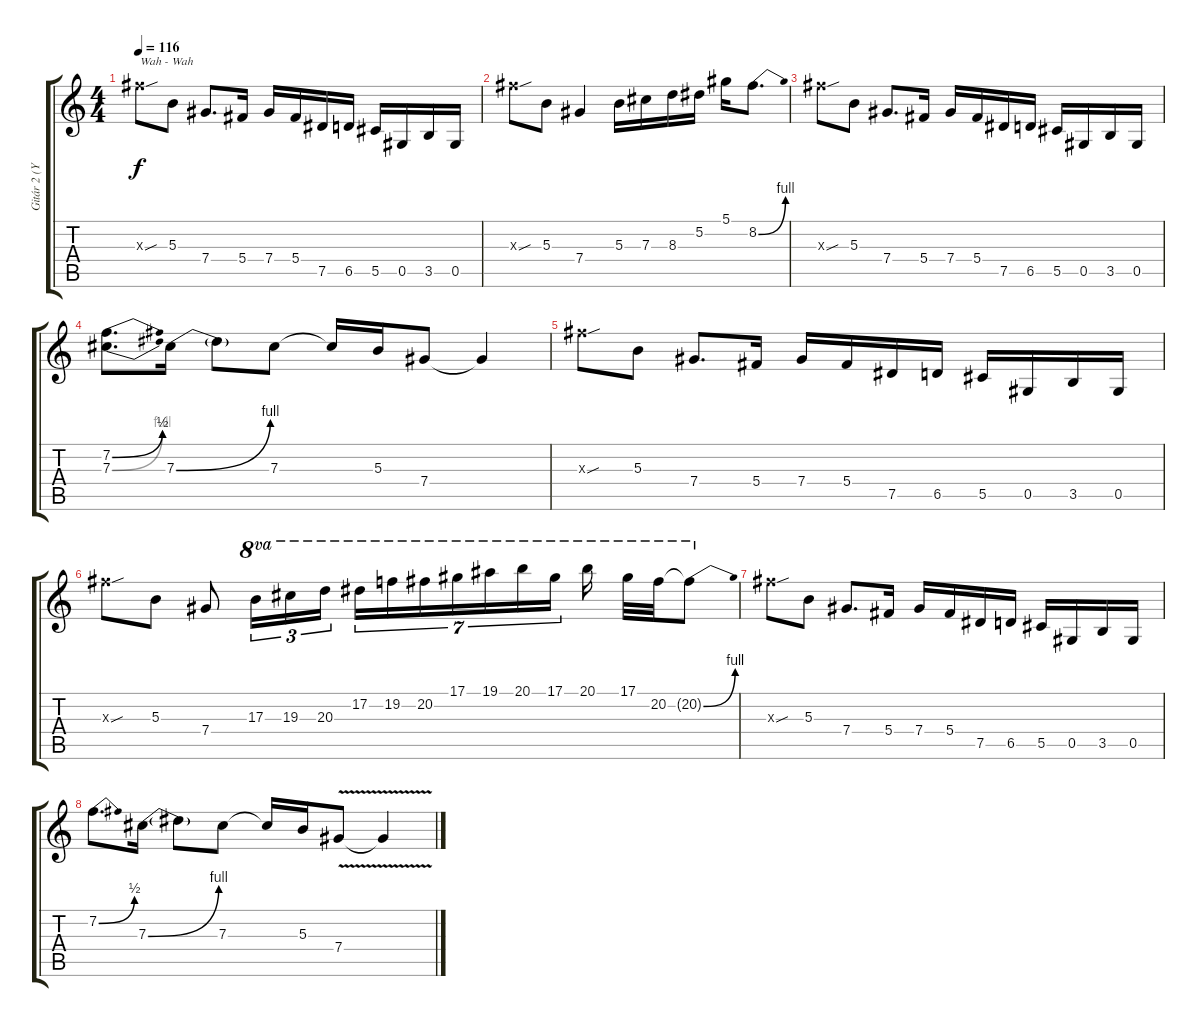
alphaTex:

\track ("Gitár 2 (Yngwie Malmsteen)" "Gitár 2 (Y") {instrument distortionguitar}
\staff {score tabs}
\tuning (Eb4 Bb3 Gb3 Db3 Ab2 Eb2) {hide}
\ts (4 4)
\tempo 116
\clef g2
\ks c
12.3{sou x}.8{txt "Wah - Wah" dy f instrument distortionguitar} 5.3.8 7.4.8{d} 5.4.16 7.4.16 5.4.16 7.5.16 6.5.16 5.5.16 0.5.16 3.5.16 0.5.16 |
12.3{sou x}.8 5.3.8 7.4.4 5.3.16 7.3.16 8.3.16 5.2.16 5.1.16 8.2{be (bend 0 0 60 4)}.8{d} |
12.3{sou x}.8 5.3.8 7.4.8{d} 5.4.16 7.4.16 5.4.16 7.5.16 6.5.16 5.5.16 0.5.16 3.5.16 0.5.16 |
(7.2{be (bend 0 0 60 2)} 7.3{be (bend 0 0 60 4)}).8{d} 7.3{be (bend 0 0 60 4)}.16 7.3{t}.8 7.3.8 7.3{t}.16 5.3.16 7.4.8 7.4{t}.4 |
12.3{sou x}.8 5.3.8 7.4.8{d} 5.4.16 7.4.16 5.4.16 7.5.16 6.5.16 5.5.16 0.5.16 3.5.16 0.5.16 |
12.3{sou x}.8 5.3.8 7.4.8 17.3.16{tu (3 2) ot 8va} 19.3.16{tu (3 2) ot 8va} 20.3.16{tu (3 2) ot 8va} 17.2.16{tu (7 4) ot 8va} 19.2.16{tu (7 4) ot 8va} 20.2.16{tu (7 4) ot 8va} 17.1.16{tu (7 4) ot 8va} 19.1.16{tu (7 4) ot 8va} 20.1.16{tu (7 4) ot 8va} 17.1.16{tu (7 4) ot 8va} 20.1.16{ot 8va} 17.1.32{ot 8va} 20.2.32{ot 8va} 20.2{be (bend 0 0 60 4) t}.8{ot 8va} |
12.3{sou x}.8 5.3.8 7.4.8{d} 5.4.16 7.4.16 5.4.16 7.5.16 6.5.16 5.5.16 0.5.16 3.5.16 0.5.16 |
7.2{be (bend 0 0 60 2)}.8{d} 7.3{be (bend 0 0 60 4)}.16 7.3{t}.8 7.3.8 7.3{t}.16 5.3.16 7.4{v}.8 7.4{t}.4
